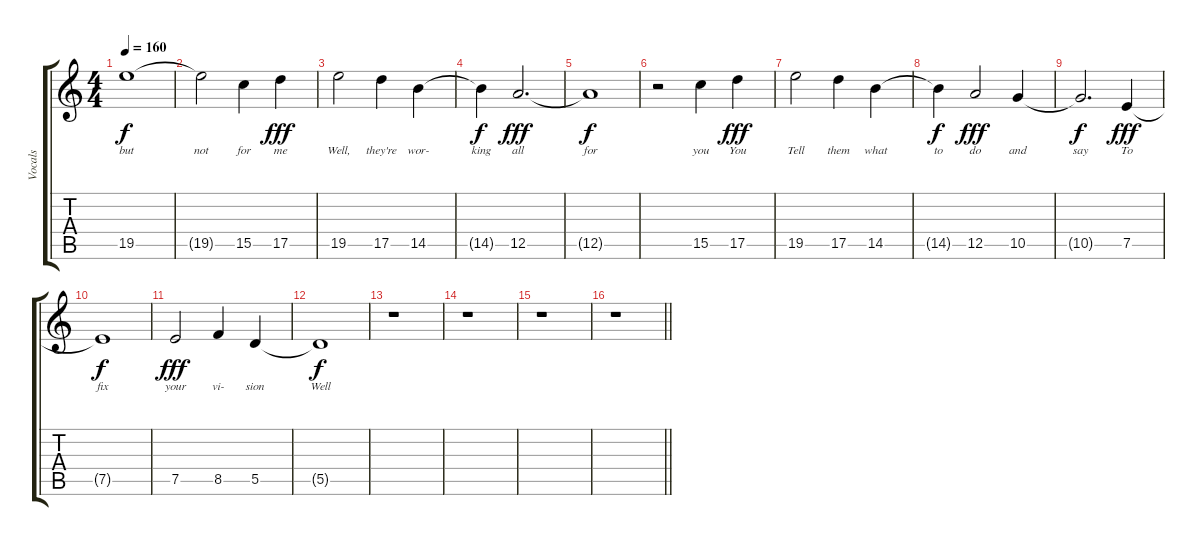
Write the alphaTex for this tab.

\track ("Vocals" "Vocals") {instrument acousticguitarsteel}
\staff {score tabs}
\tuning (E4 B3 G3 D3 A2 E2) {hide}
\ts (4 4)
\tempo 160
\clef g2
\ks c
19.5{t}.1{lyrics (0 "but") lyrics (1 "") lyrics (2 "") lyrics (3 "") lyrics (4 "") dy f} |
19.5{t}.2{lyrics (0 "not") lyrics (1 "") lyrics (2 "") lyrics (3 "") lyrics (4 "")} 15.5.4{lyrics (0 "for") lyrics (1 "") lyrics (2 "") lyrics (3 "") lyrics (4 "")} 17.5.4{lyrics (0 "me") lyrics (1 "") lyrics (2 "") lyrics (3 "") lyrics (4 "") dy fff} |
19.5.2{lyrics (0 "Well,") lyrics (1 "") lyrics (2 "") lyrics (3 "") lyrics (4 "")} 17.5.4{lyrics (0 "they're") lyrics (1 "") lyrics (2 "") lyrics (3 "") lyrics (4 "")} 14.5.4{lyrics (0 "wor-") lyrics (1 "") lyrics (2 "") lyrics (3 "") lyrics (4 "")} |
14.5{t}.4{lyrics (0 "king") lyrics (1 "") lyrics (2 "") lyrics (3 "") lyrics (4 "") dy f} 12.5.2{d lyrics (0 "all") lyrics (1 "") lyrics (2 "") lyrics (3 "") lyrics (4 "") dy fff} |
12.5{t}.1{lyrics (0 "for") lyrics (1 "") lyrics (2 "") lyrics (3 "") lyrics (4 "") dy f} |
r.2 15.5.4{lyrics (0 "you") lyrics (1 "") lyrics (2 "") lyrics (3 "") lyrics (4 "")} 17.5.4{lyrics (0 "You") lyrics (1 "") lyrics (2 "") lyrics (3 "") lyrics (4 "") dy fff} |
19.5.2{lyrics (0 "Tell") lyrics (1 "") lyrics (2 "") lyrics (3 "") lyrics (4 "")} 17.5.4{lyrics (0 "them") lyrics (1 "") lyrics (2 "") lyrics (3 "") lyrics (4 "")} 14.5.4{lyrics (0 "what") lyrics (1 "") lyrics (2 "") lyrics (3 "") lyrics (4 "")} |
14.5{t}.4{lyrics (0 "to") lyrics (1 "") lyrics (2 "") lyrics (3 "") lyrics (4 "") dy f} 12.5.2{lyrics (0 "do") lyrics (1 "") lyrics (2 "") lyrics (3 "") lyrics (4 "") dy fff} 10.5.4{lyrics (0 "and") lyrics (1 "") lyrics (2 "") lyrics (3 "") lyrics (4 "")} |
10.5{t}.2{d lyrics (0 "say") lyrics (1 "") lyrics (2 "") lyrics (3 "") lyrics (4 "") dy f} 7.5.4{lyrics (0 "To") lyrics (1 "") lyrics (2 "") lyrics (3 "") lyrics (4 "") dy fff} |
7.5{t}.1{lyrics (0 "fix") lyrics (1 "") lyrics (2 "") lyrics (3 "") lyrics (4 "") dy f} |
7.5.2{lyrics (0 "your") lyrics (1 "") lyrics (2 "") lyrics (3 "") lyrics (4 "") dy fff} 8.5.4{lyrics (0 "vi-") lyrics (1 "") lyrics (2 "") lyrics (3 "") lyrics (4 "")} 5.5.4{lyrics (0 "sion") lyrics (1 "") lyrics (2 "") lyrics (3 "") lyrics (4 "")} |
5.5{t}.1{lyrics (0 "Well") lyrics (1 "") lyrics (2 "") lyrics (3 "") lyrics (4 "") dy f} |
r.1 |
r.1 |
r.1 |
\barLineRight lightlight
r.1
